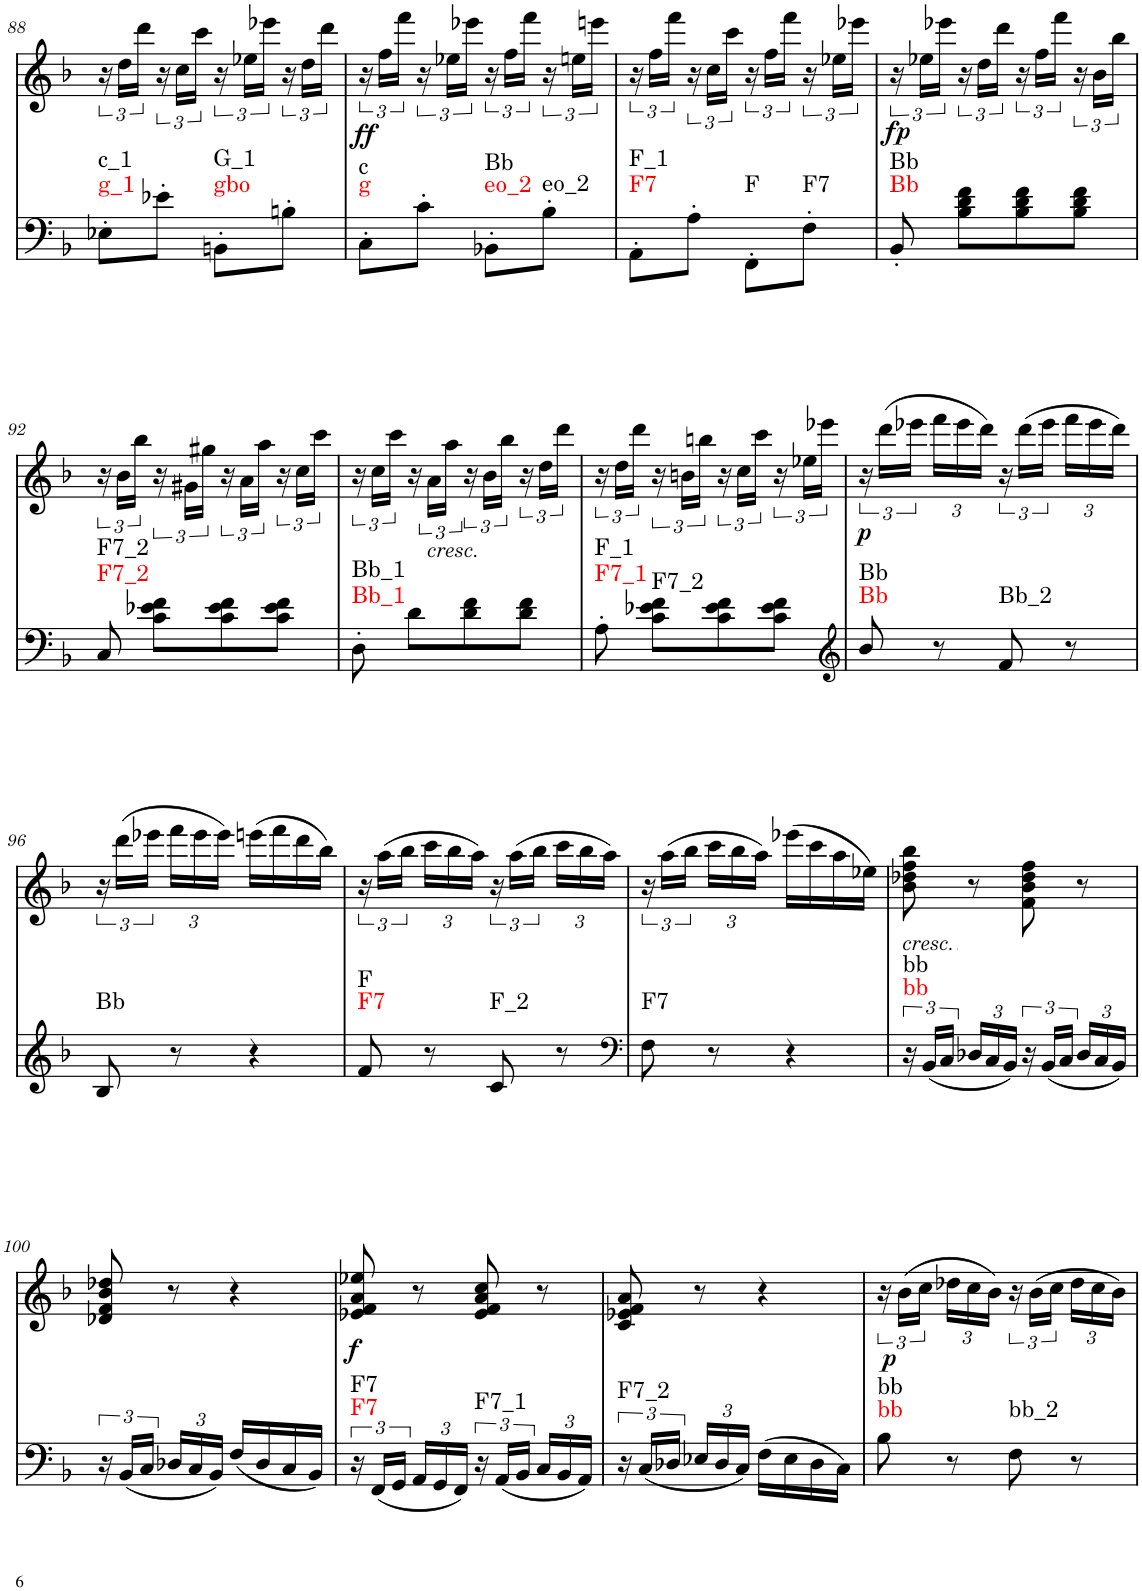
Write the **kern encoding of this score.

**kern	**harte	**kern	**dynam
*part2	*part2	*part1	*part1
*staff2	*	*staff1	*staff1
*I"piano	*	*I"piano	*
*I'Pno	*	*I'Pno	*
!!LO:PB:g=z
*clefF4	*	*clefG2	*
*k[b-]	*	*k[b-]	*
*F:	*	*F:	*
*M2/4	*	*M2/4	*
=88	=88	=88	=88
!	!LO:H:n=1:kt=g_1	!	!
!	!LO:H:n=2:kt=c_1	!	!
8E-X'\L	N N	24r	.
.	.	24dd\LL	.
.	.	24ddd\JJ	.
8e-X'\J	.	24r	.
.	.	24cc\LL	.
.	.	24ccc\JJ	.
!	!LO:H:n=1:kt=gbo	!	!
!	!LO:H:n=2:kt=G_1	!	!
8BBn'\L	N N	24r	.
.	.	24ee-X\LL	.
.	.	24eee-X\JJ	.
8Bn'\J	.	24r	.
.	.	24dd\LL	.
.	.	24ddd\JJ	.
=89	=89	=89	=89
!	!LO:H:n=1:kt=g	!	!LO:DY:b
!	!LO:H:n=2:kt=c	!	!
8C'\L	N N	24r	ff
.	.	24ff\LL	.
.	.	24fff\JJ	.
8c'\J	.	24r	.
.	.	24ee-X\LL	.
.	.	24eee-X\JJ	.
!	!LO:H:n=1:kt=eo_2	!	!
!	!LO:H:n=2:kt=Bb	!	!
8BB-X'\L	N N	24r	.
.	.	24ff\LL	.
.	.	24fff\JJ	.
!	!LO:H:kt=eo_2	!	!
8B-'\J	N	24r	.
.	.	24een\LL	.
.	.	24eeen\JJ	.
=90	=90	=90	=90
!	!LO:H:n=1:kt=F7	!	!
!	!LO:H:n=2:kt=F_1	!	!
8AA'\L	N N	24r	.
.	.	24ff\LL	.
.	.	24fff\JJ	.
8A'\J	.	24r	.
.	.	24cc\LL	.
.	.	24ccc\JJ	.
!	!LO:H:kt=F	!	!
8FF'\L	N	24r	.
.	.	24ff\LL	.
.	.	24fff\JJ	.
!	!LO:H:kt=F7	!	!
8F'\J	N	24r	.
.	.	24ee-X\LL	.
.	.	24eee-X\JJ	.
=91	=91	=91	=91
!	!LO:H:n=1:kt=Bb	!	!LO:DY:b
!	!LO:H:n=2:kt=Bb	!	!
8BB-'/	N N	24r	fp
.	.	24ee-X\LL	.
.	.	24eee-X\JJ	.
8B-\ 8d\ 8f\L	.	24r	.
.	.	24dd\LL	.
.	.	24ddd\JJ	.
8B-\ 8d\ 8f\	.	24r	.
.	.	24ff\LL	.
.	.	24fff\JJ	.
8B-\ 8d\ 8f\J	.	24r	.
.	.	24b-\LL	.
.	.	24bb-\JJ	.
!!LO:LB:g=z
=92	=92	=92	=92
!	!LO:H:n=1:kt=F7_2	!	!
!	!LO:H:n=2:kt=F7_2	!	!
8C/	N N	24r	.
.	.	24b-\LL	.
.	.	24bb-\JJ	.
8c\ 8e-X\ 8f\L	.	24r	.
.	.	24g#X\LL	.
.	.	24gg#X\JJ	.
8c\ 8e-\ 8f\	.	24r	.
.	.	24a\LL	.
.	.	24aa\JJ	.
8c\ 8e-\ 8f\J	.	24r	.
.	.	24cc\LL	.
.	.	24ccc\JJ	.
=93	=93	=93	=93
!	!LO:H:n=1:kt=Bb_1	!	!
!	!LO:H:n=2:kt=Bb_1	!	!
8D'\	N N	24r	.
.	.	24cc\LL	.
.	.	24ccc\JJ	.
8d\L	.	24r	.
!	!	!LO:TX:b:i:t=cresc.	!
.	.	24a\LL	.
.	.	24aa\JJ	.
8d\ 8f\	.	24r	.
.	.	24b-\LL	.
.	.	24bb-\JJ	.
8d\ 8f\J	.	24r	.
.	.	24dd\LL	.
.	.	24ddd\JJ	.
=94	=94	=94	=94
!	!LO:H:n=1:kt=F7_1	!	!
!	!LO:H:n=2:kt=F_1	!	!
8A'\	N N	24r	.
.	.	24dd\LL	.
.	.	24ddd\JJ	.
!	!LO:H:kt=F7_2	!	!
8c\ 8e-X\ 8f\L	N	24r	.
.	.	24bn\LL	.
.	.	24bbn\JJ	.
8c\ 8e-\ 8f\	.	24r	.
.	.	24cc\LL	.
.	.	24ccc\JJ	.
8c\ 8e-\ 8f\J	.	24r	.
.	.	24ee-X\LL	.
.	.	24eee-X\JJ	.
=95	=95	=95	=95
*clefG2	*	*	*
!	!LO:H:n=1:kt=Bb	!	!LO:DY:b
!	!LO:H:n=2:kt=Bb	!	!
8b-/	N N	24r	p
.	.	(24ddd\LL	.
.	.	24eee-X\JJ	.
*	*	*Xbrackettup	*
8r	.	24fff\LL	.
.	.	24eee-\	.
.	.	24ddd\JJ)	.
*	*	*brackettup	*
!	!LO:H:kt=Bb_2	!	!
8f/	N	24r	.
.	.	(24ddd\LL	.
.	.	24eee-\JJ	.
*	*	*Xbrackettup	*
8r	.	24fff\LL	.
.	.	24eee-\	.
.	.	24ddd\JJ)	.
!!LO:LB:g=z
=96	=96	=96	=96
*	*	*brackettup	*
!	!LO:H:kt=Bb	!	!
8B-/	N	24r	.
.	.	(24ddd\LL	.
.	.	24eee-X\JJ	.
*	*	*Xbrackettup	*
8r	.	24fff\LL	.
.	.	24eee-\	.
.	.	24eee-\JJ)	.
4r	.	(16eeen\LL	.
.	.	16fff\	.
.	.	16ddd\	.
.	.	16bb-\JJ)	.
=97	=97	=97	=97
*	*	*brackettup	*
!	!LO:H:n=1:kt=F7	!	!
!	!LO:H:n=2:kt=F	!	!
8f/	N N	24r	.
.	.	(24aa\LL	.
.	.	24bb-\JJ	.
*	*	*Xbrackettup	*
8r	.	24ccc\LL	.
.	.	24bb-\	.
.	.	24aa\JJ)	.
*	*	*brackettup	*
!	!LO:H:kt=F_2	!	!
8c/	N	24r	.
.	.	(24aa\LL	.
.	.	24bb-\JJ	.
*	*	*Xbrackettup	*
8r	.	24ccc\LL	.
.	.	24bb-\	.
.	.	24aa\JJ)	.
=98	=98	=98	=98
*clefF4	*	*	*
*	*	*brackettup	*
!	!LO:H:kt=F7	!	!
8F\	N	24r	.
.	.	(24aa\LL	.
.	.	24bb-\JJ	.
*	*	*Xbrackettup	*
8r	.	24ccc\LL	.
.	.	24bb-\	.
.	.	24aa\JJ)	.
4r	.	(16eee-X\LL	.
.	.	16ccc\	.
.	.	16aa\	.
.	.	16ee-X\JJ)	.
=99	=99	=99	=99
!	!LO:H:n=1:kt=bb	!LO:TX:b:i:t=cresc.	!
!	!LO:H:n=2:kt=bb	!	!
24r	N N	8b-\ 8dd-X\ 8ff\ 8bb-\	.
(24BB-/LL	.	.	.
24C/JJ	.	.	.
*Xbrackettup	*	*	*
24D-X/LL	.	8r	.
24C/	.	.	.
24BB-/JJ)	.	.	.
*brackettup	*	*	*
24r	.	8f\ 8b-\ 8dd-\ 8ff\	.
(24BB-/LL	.	.	.
24C/JJ	.	.	.
*Xbrackettup	*	*	*
24D-/LL	.	8r	.
24C/	.	.	.
24BB-/JJ)	.	.	.
!!LO:LB:g=z
=100	=100	=100	=100
*brackettup	*	*	*
24r	.	8d-X/ 8f/ 8b-/ 8dd-X/	.
(24BB-/LL	.	.	.
24C/JJ	.	.	.
*Xbrackettup	*	*	*
24D-X/LL	.	8r	.
24C/	.	.	.
24BB-/JJ)	.	.	.
(16F/LL	.	4r	.
16D-/	.	.	.
16C/	.	.	.
16BB-/JJ)	.	.	.
=101	=101	=101	=101
*brackettup	*	*	*
!	!LO:H:n=1:kt=F7	!	!LO:DY:b
!	!LO:H:n=2:kt=F7	!	!
24r	N N	8e-X/ 8f/ 8a/ 8ee-X/	f
(24FF/LL	.	.	.
24GG/JJ	.	.	.
*Xbrackettup	*	*	*
24AA/LL	.	8r	.
24GG/	.	.	.
24FF/JJ)	.	.	.
*brackettup	*	*	*
!	!LO:H:kt=F7_1	!	!
24r	N	8e-/ 8f/ 8a/ 8cc/	.
(24AA/LL	.	.	.
24BB-/JJ	.	.	.
*Xbrackettup	*	*	*
24C/LL	.	8r	.
24BB-/	.	.	.
24AA/JJ)	.	.	.
=102	=102	=102	=102
*brackettup	*	*	*
!	!LO:H:kt=F7_2	!	!
24r	N	8c/ 8e-X/ 8f/ 8a/	.
(24C/LL	.	.	.
24D-X/JJ	.	.	.
*Xbrackettup	*	*	*
24E-X/LL	.	8r	.
24D-/	.	.	.
24C/JJ)	.	.	.
(16F\LL	.	4r	.
16E-\	.	.	.
16D-\	.	.	.
16C\JJ)	.	.	.
=103	=103	=103	=103
*	*	*brackettup	*
!	!LO:H:n=1:kt=bb	!	!LO:DY:b
!	!LO:H:n=2:kt=bb	!	!
8B-\	N N	24r	p
.	.	(24b-\LL	.
.	.	24cc\JJ	.
*	*	*Xbrackettup	*
8r	.	24dd-X\LL	.
.	.	24cc\	.
.	.	24b-\JJ)	.
*	*	*brackettup	*
!	!LO:H:kt=bb_2	!	!
8F\	N	24r	.
.	.	(24b-\LL	.
.	.	24cc\JJ	.
*	*	*Xbrackettup	*
8r	.	24dd-\LL	.
.	.	24cc\	.
.	.	24b-\JJ)	.
=	=	=	=
*-	*-	*-	*-
